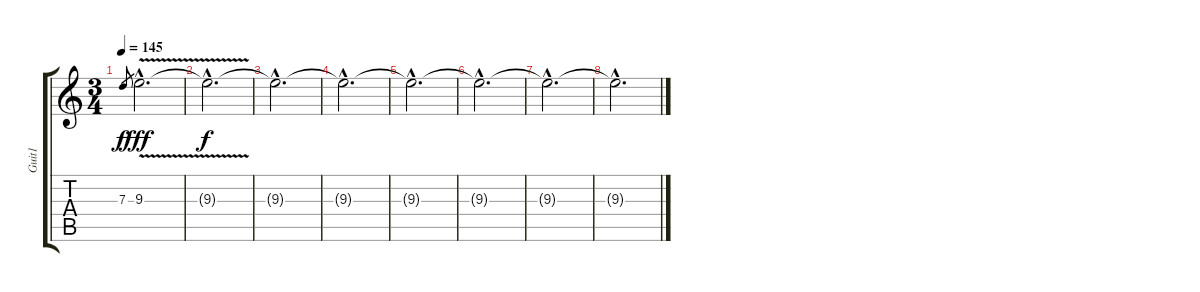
\track ("Guit1" "Guit1") {instrument overdrivenguitar}
\staff {score tabs}
\tuning (E4 B3 G3 D3 A2 E2) {hide}
\ts (3 4)
\tempo 145
\clef g2
\ks c
7.3.8{gr dy f} 9.3{v hac}.2{d dy fff} |
9.3{hac t}.2{d dy f volume 0} |
9.3{hac t}.2{d} |
9.3{hac t}.2{d} |
9.3{hac t}.2{d} |
9.3{hac t}.2{d} |
9.3{hac t}.2{d} |
9.3{hac t}.2{d}
